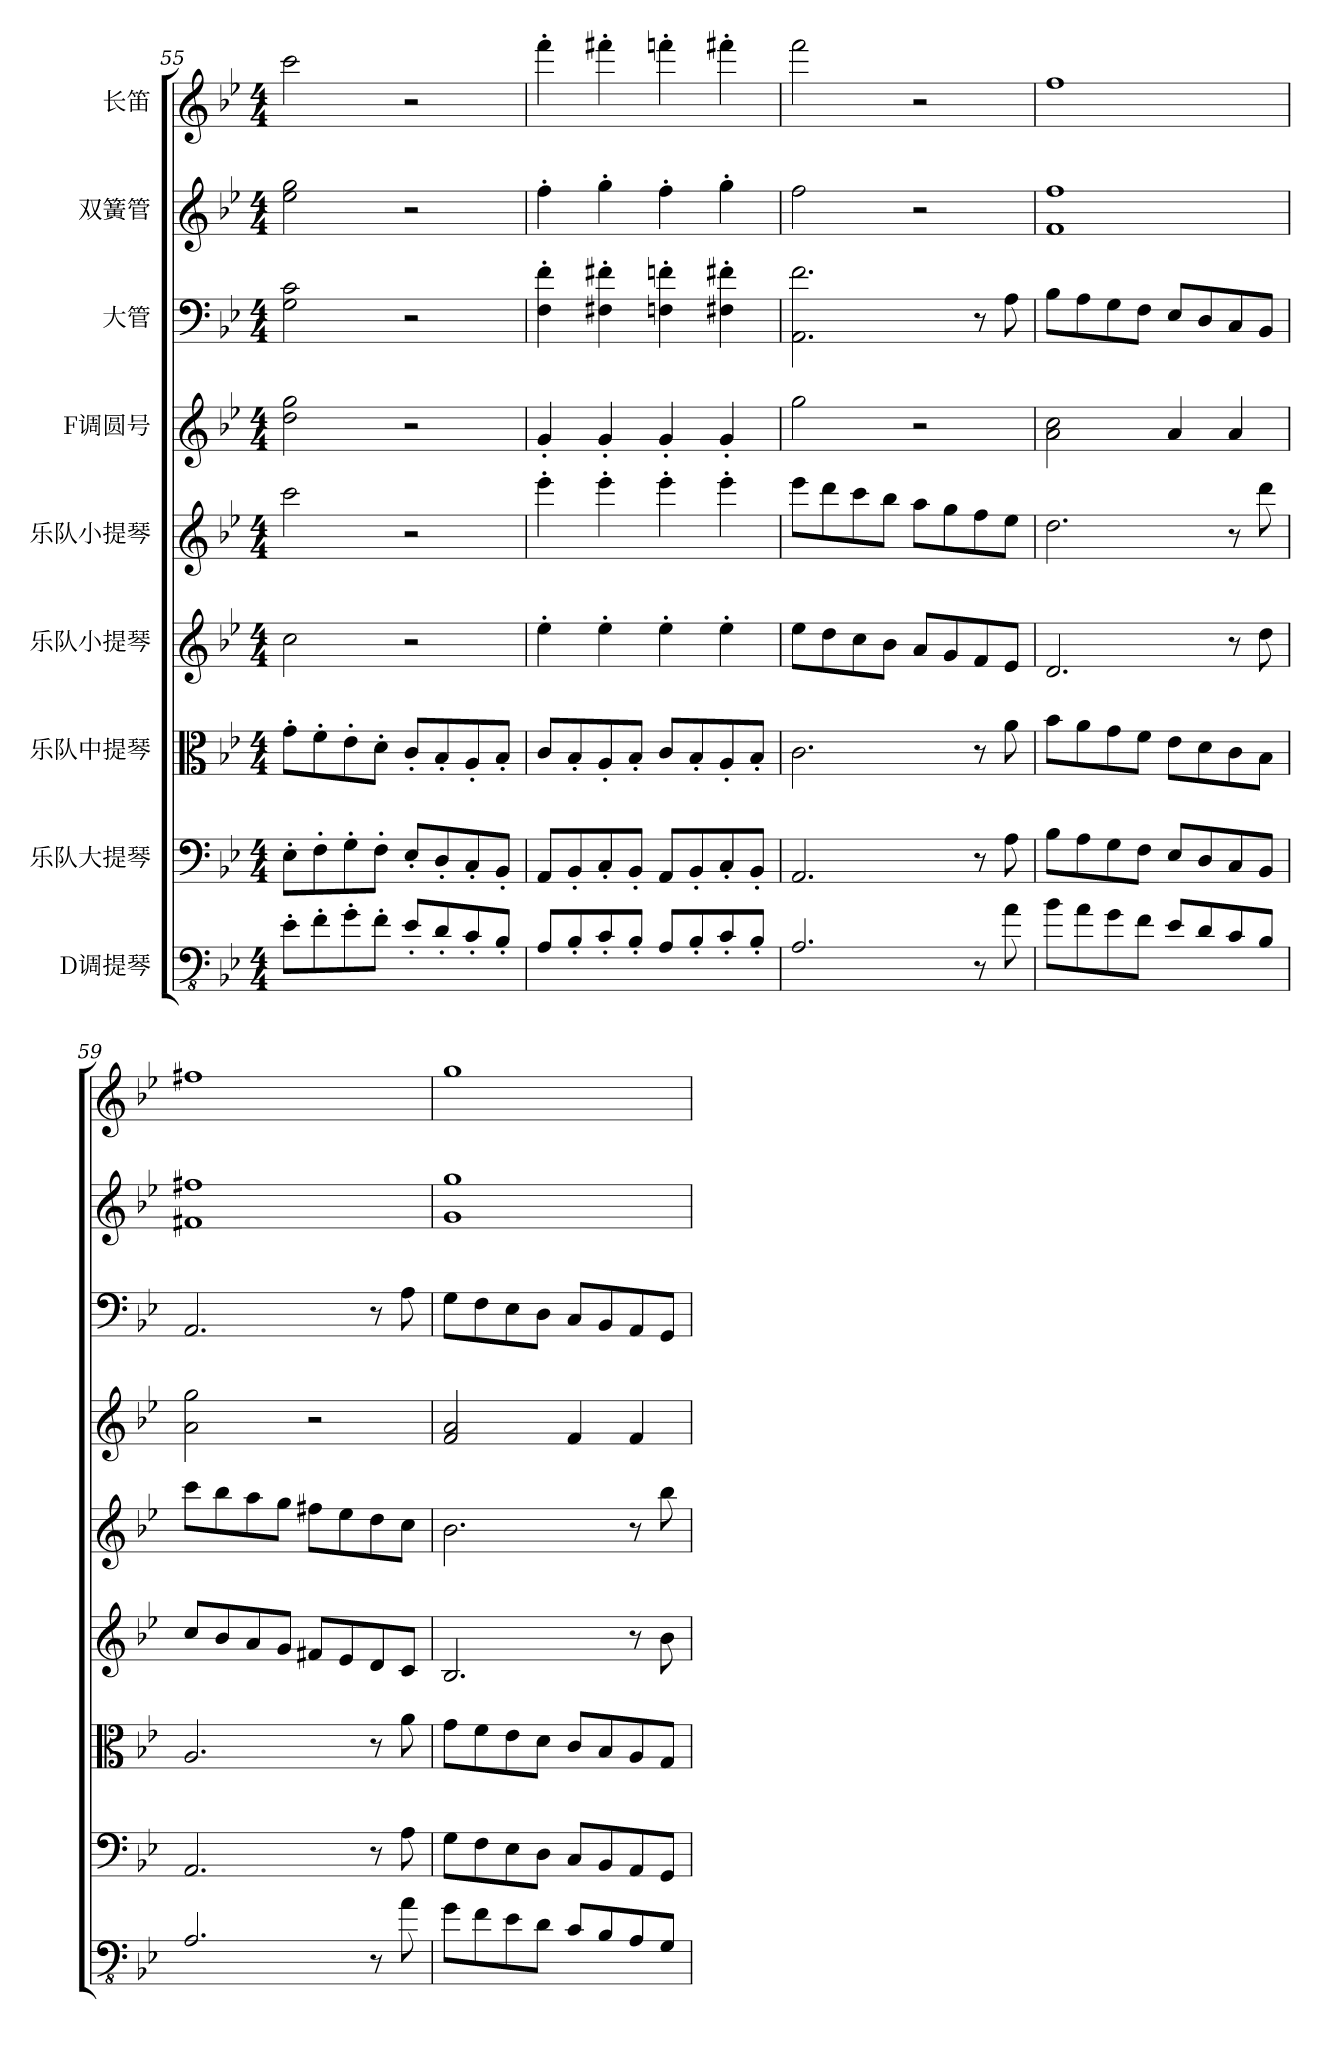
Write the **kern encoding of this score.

**kern	**kern	**kern	**kern	**kern	**kern	**kern	**kern	**kern
*part9	*part8	*part7	*part6	*part5	*part4	*part3	*part2	*part1
*staff9	*staff8	*staff7	*staff6	*staff5	*staff4	*staff3	*staff2	*staff1
*I"D调提琴	*I"乐队大提琴	*I"乐队中提琴	*I"乐队小提琴	*I"乐队小提琴	*I"F调圆号	*I"大管	*I"双簧管	*I"长笛
*clefFv4	*clefF4	*clefC3	*clefG2	*clefG2	*clefG2	*clefF4	*clefG2	*clefG2
*ITrd7c12	*	*	*	*	*ITrd4c7	*	*	*
*k[b-e-]	*k[b-e-]	*k[b-e-]	*k[b-e-]	*k[b-e-]	*k[b-e-a-]	*k[b-e-]	*k[b-e-]	*k[b-e-]
*M4/4	*M4/4	*M4/4	*M4/4	*M4/4	*M4/4	*M4/4	*M4/4	*M4/4
=55	=55	=55	=55	=55	=55	=55	=55	=55
8EE-'\L	8E-'\L	8g'\L	2cc\	2ccc\	2g\ 2cc\	2G\ 2c\	2ee-\ 2gg\	2ccc\
8FF'\	8F'\	8f'\	.	.	.	.	.	.
8GG'\	8G'\	8e-'\	.	.	.	.	.	.
8FF'\J	8F'\J	8d'\J	.	.	.	.	.	.
8EE-'/L	8E-'/L	8c'/L	2r	2r	2r	2r	2r	2r
8DD'/	8D'/	8B-'/	.	.	.	.	.	.
8CC'/	8C'/	8A'/	.	.	.	.	.	.
8BBB-'/J	8BB-'/J	8B-'/J	.	.	.	.	.	.
!!LO:PB:g=z
=56	=56	=56	=56	=56	=56	=56	=56	=56
8AAA/L	8AA/L	8c/L	4ee-'\	4eee-'\	4c'/	4F\' 4f\'	4ff'\	4fff'\
8BBB-'/	8BB-'/	8B-'/	.	.	.	.	.	.
8CC'/	8C'/	8A'/	4ee-'\	4eee-'\	4c'/	4F#X\' 4f#X\'	4gg'\	4fff#X'\
8BBB-'/J	8BB-'/J	8B-'/J	.	.	.	.	.	.
8AAA/L	8AA/L	8c/L	4ee-'\	4eee-'\	4c'/	4Fn\' 4fn\'	4ff'\	4fffn'\
8BBB-'/	8BB-'/	8B-'/	.	.	.	.	.	.
8CC'/	8C'/	8A'/	4ee-'\	4eee-'\	4c'/	4F#X\' 4f#X\'	4gg'\	4fff#X'\
8BBB-'/J	8BB-'/J	8B-'/J	.	.	.	.	.	.
=57	=57	=57	=57	=57	=57	=57	=57	=57
2.AAA/	2.AA/	2.c\	8ee-\L	8eee-\L	2cc\	2.AA\ 2.f\	2ff\	2fff\
.	.	.	8dd\	8ddd\	.	.	.	.
.	.	.	8cc\	8ccc\	.	.	.	.
.	.	.	8b-\J	8bb-\J	.	.	.	.
.	.	.	8a/L	8aa\L	2r	.	2r	2r
.	.	.	8g/	8gg\	.	.	.	.
8r	8r	8r	8f/	8ff\	.	8r	.	.
8AA\	8A\	8a\	8e-/J	8ee-\J	.	8A\	.	.
=58	=58	=58	=58	=58	=58	=58	=58	=58
8BB-\L	8B-\L	8b-\L	2.d/	2.dd\	2d\ 2f\	8B-\L	1f 1ff	1ff
8AA\	8A\	8a\	.	.	.	8A\	.	.
8GG\	8G\	8g\	.	.	.	8G\	.	.
8FF\J	8F\J	8f\J	.	.	.	8F\J	.	.
8EE-/L	8E-/L	8e-\L	.	.	4d/	8E-/L	.	.
8DD/	8D/	8d\	.	.	.	8D/	.	.
8CC/	8C/	8c\	8r	8r	4d/	8C/	.	.
8BBB-/J	8BB-/J	8B-\J	8dd\	8ddd\	.	8BB-/J	.	.
=59	=59	=59	=59	=59	=59	=59	=59	=59
2.AAA/	2.AA/	2.A/	8cc/L	8ccc\L	2d\ 2cc\	2.AA/	1f#X 1ff#X	1ff#X
.	.	.	8b-/	8bb-\	.	.	.	.
.	.	.	8a/	8aa\	.	.	.	.
.	.	.	8g/J	8gg\J	.	.	.	.
.	.	.	8f#X/L	8ff#X\L	2r	.	.	.
.	.	.	8e-/	8ee-\	.	.	.	.
8r	8r	8r	8d/	8dd\	.	8r	.	.
8AA\	8A\	8a\	8c/J	8cc\J	.	8A\	.	.
!!LO:PB:g=z
=60	=60	=60	=60	=60	=60	=60	=60	=60
8GG\L	8G\L	8g\L	2.B-/	2.b-\	2B-/ 2d/	8G\L	1g 1gg	1gg
8FF\	8F\	8f\	.	.	.	8F\	.	.
8EE-\	8E-\	8e-\	.	.	.	8E-\	.	.
8DD\J	8D\J	8d\J	.	.	.	8D\J	.	.
8CC/L	8C/L	8c/L	.	.	4B-/	8C/L	.	.
8BBB-/	8BB-/	8B-/	.	.	.	8BB-/	.	.
8AAA/	8AA/	8A/	8r	8r	4B-/	8AA/	.	.
8GGG/J	8GG/J	8G/J	8b-\	8bb-\	.	8GG/J	.	.
=	=	=	=	=	=	=	=	=
*-	*-	*-	*-	*-	*-	*-	*-	*-
